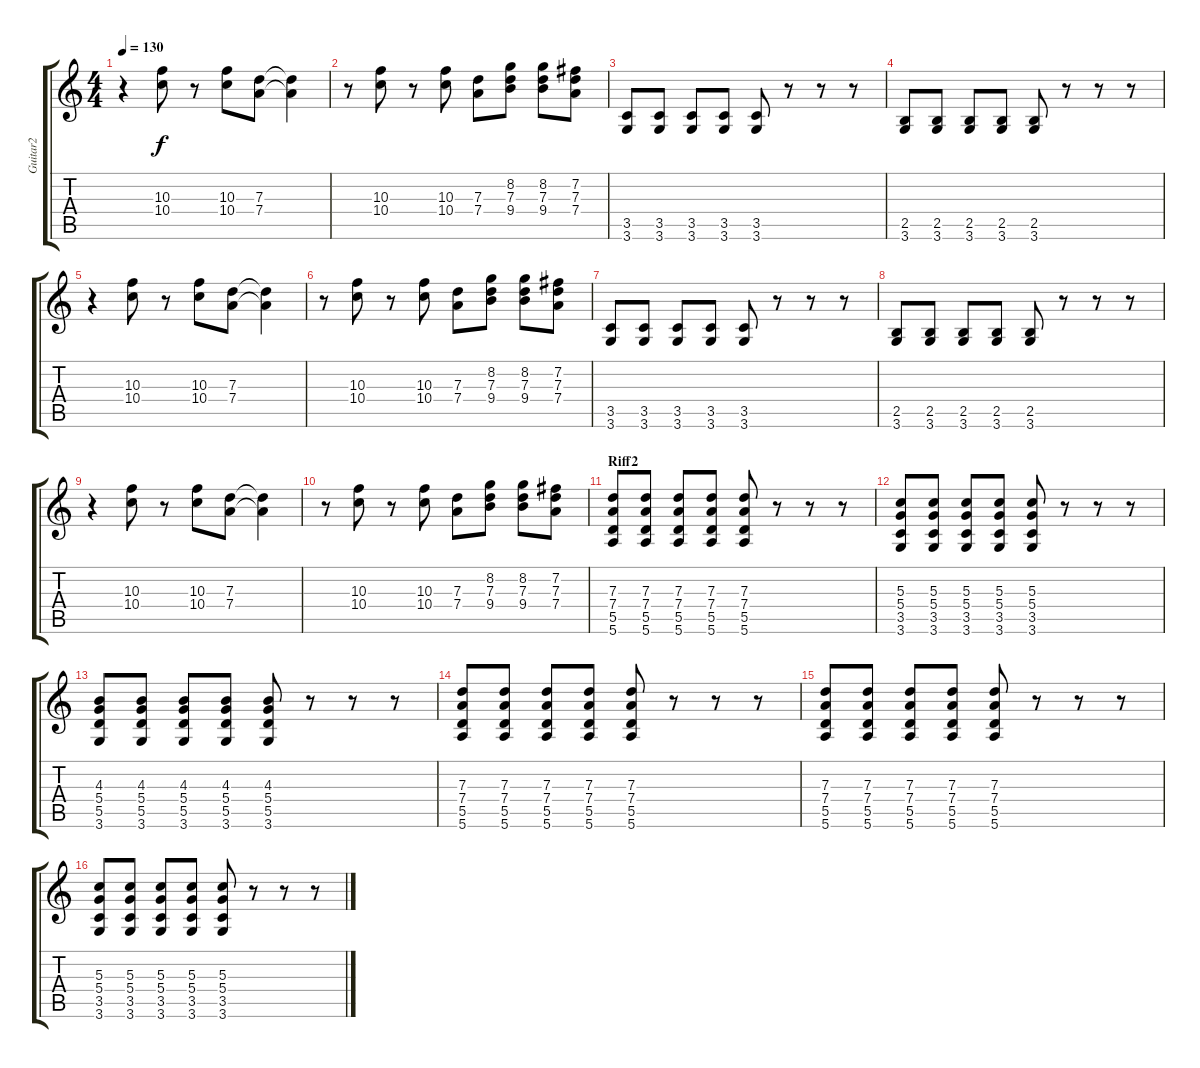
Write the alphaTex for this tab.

\track ("Guitar2" "Guitar2") {instrument overdrivenguitar}
\staff {score tabs}
\tuning (E4 B3 G3 D3 A2 E2) {hide}
\ts (4 4)
\tempo 130
\clef g2
\ks c
r.4{dy f} (10.3 10.4).8 r.8 (10.3 10.4).8 (7.3 7.4).8 (7.3{t} 7.4{t}).4 |
r.8 (10.3 10.4).8 r.8 (10.3 10.4).8 (7.3 7.4).8 (8.2 7.3 9.4).8 (8.2 7.3 9.4).8 (7.2 7.3 7.4).8 |
(3.5 3.6).8 (3.5 3.6).8 (3.5 3.6).8 (3.5 3.6).8 (3.5 3.6).8 r.8 r.8 r.8 |
(2.5 3.6).8 (2.5 3.6).8 (2.5 3.6).8 (2.5 3.6).8 (2.5 3.6).8 r.8 r.8 r.8 |
r.4 (10.3 10.4).8 r.8 (10.3 10.4).8 (7.3 7.4).8 (7.3{t} 7.4{t}).4 |
r.8 (10.3 10.4).8 r.8 (10.3 10.4).8 (7.3 7.4).8 (8.2 7.3 9.4).8 (8.2 7.3 9.4).8 (7.2 7.3 7.4).8 |
(3.5 3.6).8 (3.5 3.6).8 (3.5 3.6).8 (3.5 3.6).8 (3.5 3.6).8 r.8 r.8 r.8 |
(2.5 3.6).8 (2.5 3.6).8 (2.5 3.6).8 (2.5 3.6).8 (2.5 3.6).8 r.8 r.8 r.8 |
r.4 (10.3 10.4).8 r.8 (10.3 10.4).8 (7.3 7.4).8 (7.3{t} 7.4{t}).4 |
r.8 (10.3 10.4).8 r.8 (10.3 10.4).8 (7.3 7.4).8 (8.2 7.3 9.4).8 (8.2 7.3 9.4).8 (7.2 7.3 7.4).8 |
\section ("" "Riff2")
(7.3 7.4 5.5 5.6).8 (7.3 7.4 5.5 5.6).8 (7.3 7.4 5.5 5.6).8 (7.3 7.4 5.5 5.6).8 (7.3 7.4 5.5 5.6).8 r.8 r.8 r.8 |
(5.3 5.4 3.5 3.6).8 (5.3 5.4 3.5 3.6).8 (5.3 5.4 3.5 3.6).8 (5.3 5.4 3.5 3.6).8 (5.3 5.4 3.5 3.6).8 r.8 r.8 r.8 |
(4.3 5.4 5.5 3.6).8 (4.3 5.4 5.5 3.6).8 (4.3 5.4 5.5 3.6).8 (4.3 5.4 5.5 3.6).8 (4.3 5.4 5.5 3.6).8 r.8 r.8 r.8 |
(7.3 7.4 5.5 5.6).8 (7.3 7.4 5.5 5.6).8 (7.3 7.4 5.5 5.6).8 (7.3 7.4 5.5 5.6).8 (7.3 7.4 5.5 5.6).8 r.8 r.8 r.8 |
(7.3 7.4 5.5 5.6).8 (7.3 7.4 5.5 5.6).8 (7.3 7.4 5.5 5.6).8 (7.3 7.4 5.5 5.6).8 (7.3 7.4 5.5 5.6).8 r.8 r.8 r.8 |
(5.3 5.4 3.5 3.6).8 (5.3 5.4 3.5 3.6).8 (5.3 5.4 3.5 3.6).8 (5.3 5.4 3.5 3.6).8 (5.3 5.4 3.5 3.6).8 r.8 r.8 r.8
